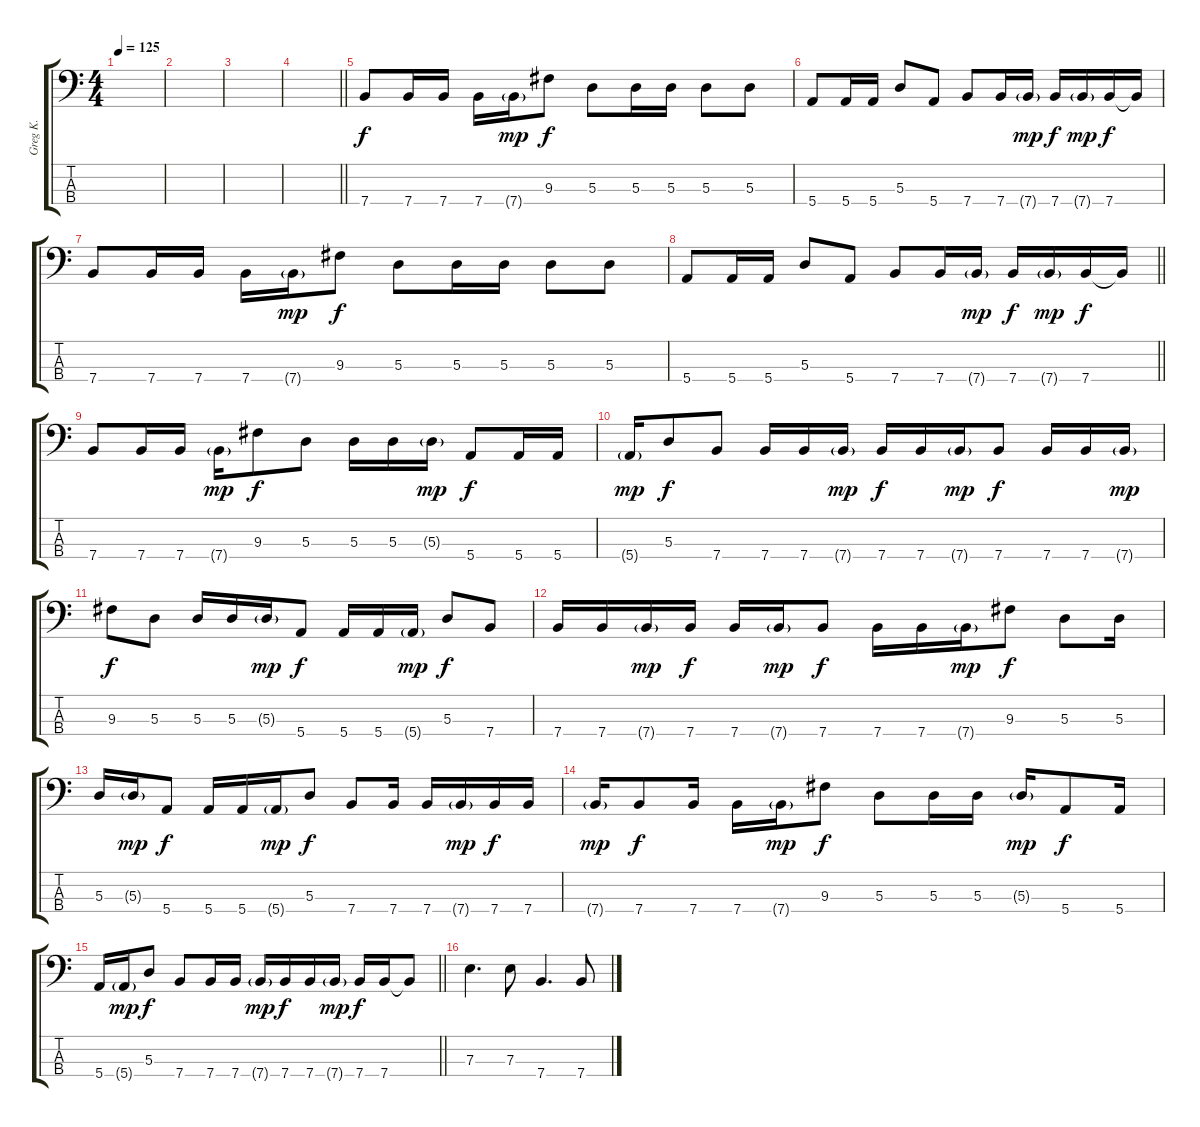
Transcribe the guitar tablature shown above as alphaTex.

\track ("Greg K." "Greg K.") {instrument electricbasspick}
\staff {score tabs}
\tuning (G2 D2 A1 E1) {hide}
\ts (4 4)
\tempo 125
\clef f4
\ks c
|
|
|
\barLineRight lightlight
|
7.4.8 7.4.16 7.4.16 7.4.16 7.4{g}.16{dy mp} 9.3.8{dy f} 5.3.8 5.3.16 5.3.16 5.3.8 5.3.8 |
5.4.8 5.4.16 5.4.16 5.3.8 5.4.8 7.4.8 7.4.16 7.4{g}.16{dy mp} 7.4.16{dy f} 7.4{g}.16{dy mp} 7.4.16{dy f} 7.4{t}.16 |
7.4.8 7.4.16 7.4.16 7.4.16 7.4{g}.16{dy mp} 9.3.8{dy f} 5.3.8 5.3.16 5.3.16 5.3.8 5.3.8 |
\barLineRight lightlight
5.4.8 5.4.16 5.4.16 5.3.8 5.4.8 7.4.8 7.4.16 7.4{g}.16{dy mp} 7.4.16{dy f} 7.4{g}.16{dy mp} 7.4.16{dy f} 7.4{t}.16 |
7.4.8 7.4.16 7.4.16 7.4{g}.16{dy mp} 9.3.8{dy f} 5.3.8 5.3.16 5.3.16 5.3{g}.16{dy mp} 5.4.8{dy f} 5.4.16 5.4.16 |
5.4{g}.16{dy mp} 5.3.8{dy f} 7.4.8 7.4.16 7.4.16 7.4{g}.16{dy mp} 7.4.16{dy f} 7.4.16 7.4{g}.16{dy mp} 7.4.8{dy f} 7.4.16 7.4.16 7.4{g}.16{dy mp} |
9.3.8{dy f} 5.3.8 5.3.16 5.3.16 5.3{g}.16{dy mp} 5.4.8{dy f} 5.4.16 5.4.16 5.4{g}.16{dy mp} 5.3.8{dy f} 7.4.8 |
7.4.16 7.4.16 7.4{g}.16{dy mp} 7.4.16{dy f} 7.4.16 7.4{g}.16{dy mp} 7.4.8{dy f} 7.4.16 7.4.16 7.4{g}.16{dy mp} 9.3.8{dy f} 5.3.8 5.3.16 |
5.3.16 5.3{g}.16{dy mp} 5.4.8{dy f} 5.4.16 5.4.16 5.4{g}.16{dy mp} 5.3.8{dy f} 7.4.8 7.4.16 7.4.16 7.4{g}.16{dy mp} 7.4.16{dy f} 7.4.16 |
7.4{g}.16{dy mp} 7.4.8{dy f} 7.4.16 7.4.16 7.4{g}.16{dy mp} 9.3.8{dy f} 5.3.8 5.3.16 5.3.16 5.3{g}.16{dy mp} 5.4.8{dy f} 5.4.16 |
\barLineRight lightlight
5.4.16 5.4{g}.16{dy mp} 5.3.8{dy f} 7.4.8 7.4.16 7.4.16 7.4{g}.16{dy mp} 7.4.16{dy f} 7.4.16 7.4{g}.16{dy mp} 7.4.16{dy f} 7.4.16 7.4{t}.8 |
7.3.4{d} 7.3.8 7.4.4{d} 7.4{sl}.8
